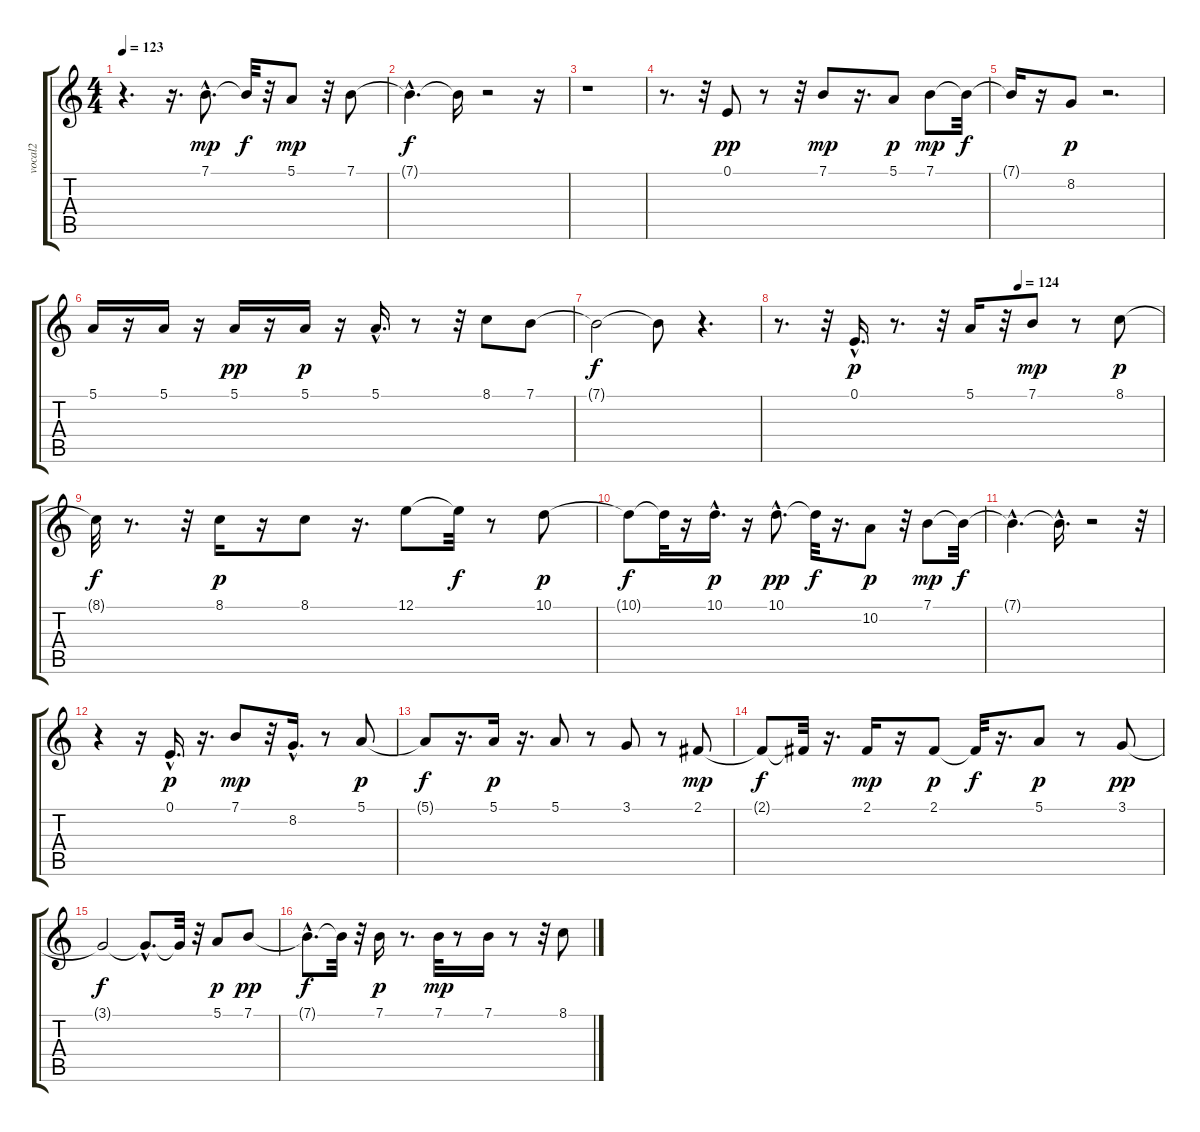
\track ("vocal2" "vocal2") {instrument flute}
\staff {score tabs}
\tuning (E4 B3 G3 D3 A2 E2) {hide}
\ts (4 4)
\tempo 123
\clef g2
\ks c
r.4{d dy f} r.16{d} 7.1{hac}.8{d dy mp} 7.1{t}.32{dy f} r.32 5.1.8{dy mp} r.32 7.1.8 |
7.1{hac t}.4{d dy f} 7.1{t}.16 r.2 r.16 |
r.1 |
r.8{d} r.32 0.1.8{dy pp} r.8 r.32 7.1.8{dy mp} r.16{d} 5.1.8{dy p} 7.1.8{dy mp} 7.1{t}.32{dy f} |
7.1{t}.16 r.16 8.2.8{dy p} r.2{d} |
5.1.16 r.16 5.1.16 r.16 5.1.16{dy pp} r.16 5.1.16{dy p} r.16 5.1{hac}.16{d} r.8 r.32 8.1.8 7.1.8 |
7.1{t}.2{dy f} 7.1{t}.8 r.4{d} |
\tempo (124 0.625)
r.8{d} r.32 0.1{hac}.16{d dy p} r.8{d} r.32 5.1.16 r.32 7.1.8{dy mp} r.8 8.1.8{dy p} |
8.1{t}.32{dy f} r.8{d} r.32 8.1.16{dy p} r.16 8.1.8 r.16{d} 12.1.8 12.1{t}.32{dy f} r.8 10.1.8{dy p} |
10.1{t}.8{dy f} 10.1{t}.32 r.16 10.1{hac}.16{d dy p} r.16 10.1{hac}.8{d dy pp} 10.1{t}.32{dy f} r.16{d} 10.2.8{dy p} r.32 7.1.8{dy mp} 7.1{t}.32{dy f} |
7.1{hac t}.4{d} 7.1{hac t}.16{d} r.2 r.32 |
r.4 r.16 0.1{hac}.16{d dy p} r.16{d} 7.1.8{dy mp} r.32 8.2{hac}.16{d} r.8 5.1.8{dy p} |
5.1{t}.8{dy f} r.16{d} 5.1.16{dy p} r.16{d} 5.1.8 r.8 3.1.8 r.8 2.1.8{dy mp} |
2.1{t}.8{dy f} 2.1{t}.32 r.16{d} 2.1.16{dy mp} r.16 2.1.8{dy p} 2.1{t}.32{dy f} r.16{d} 5.1.8{dy p} r.8 3.1.8{dy pp} |
3.1{t}.2{dy f} 3.1{hac t}.8{d} 3.1{t}.32 r.32 5.1.8{dy p} 7.1.8{dy pp} |
7.1{hac t}.8{d dy f} 7.1{t}.32 r.32 7.1.16{dy p} r.8{d} 7.1.32{dy mp} r.8 7.1.16 r.8 r.32 8.1.8
